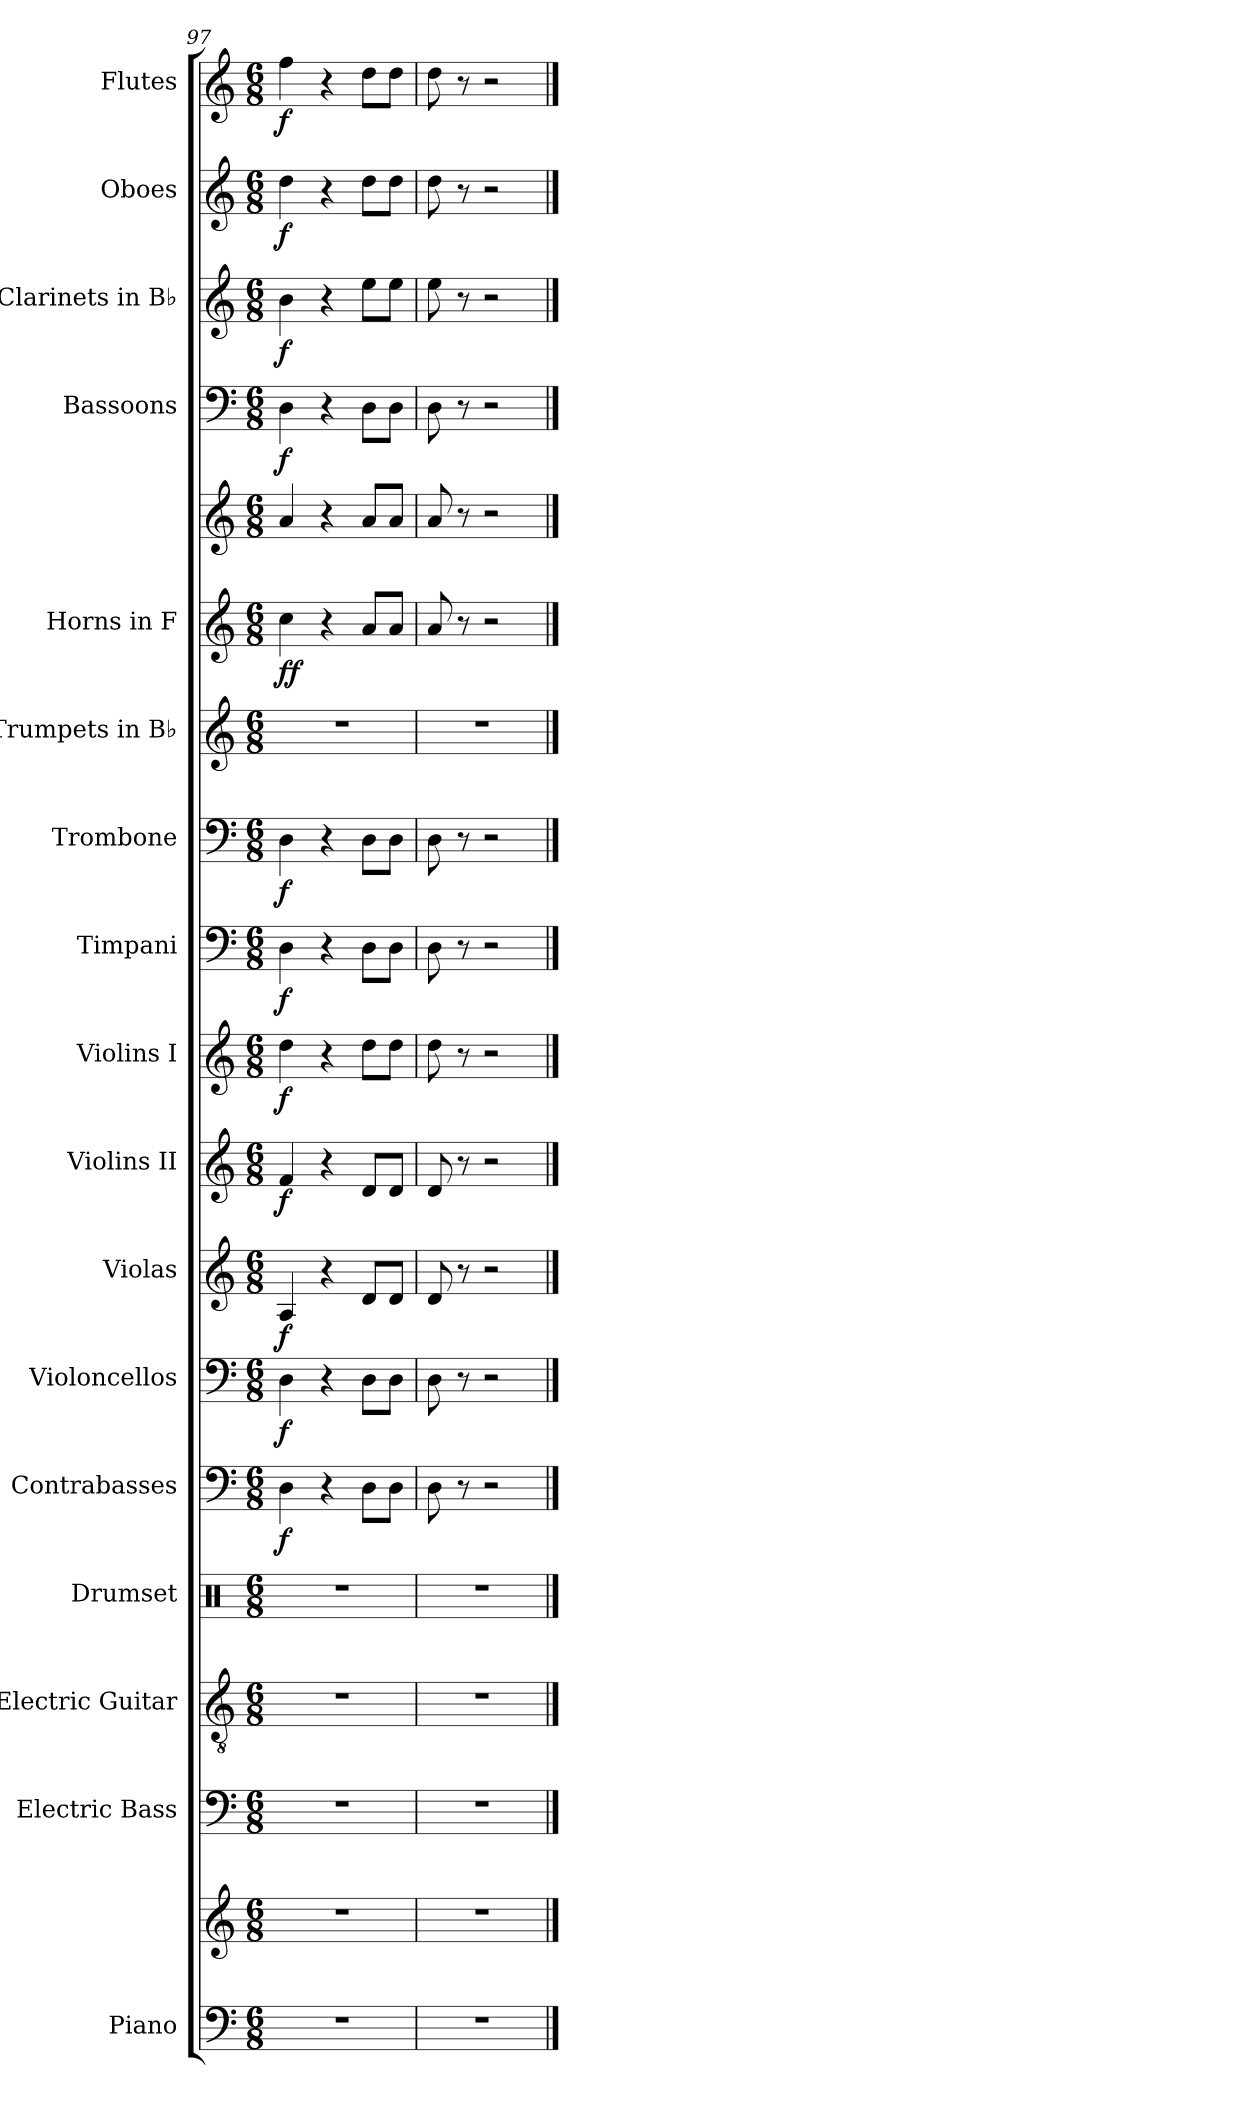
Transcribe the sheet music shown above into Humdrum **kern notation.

**kern	**kern	**kern	**kern	**kern	**kern	**dynam	**kern	**dynam	**kern	**dynam	**kern	**dynam	**kern	**dynam	**kern	**dynam	**kern	**dynam	**kern	**kern	**kern	**dynam	**kern	**dynam	**kern	**dynam	**kern	**dynam	**kern	**dynam
*part17	*part17	*part16	*part15	*part14	*part13	*part13	*part12	*part12	*part11	*part11	*part10	*part10	*part9	*part9	*part8	*part8	*part7	*part7	*part6	*part5	*part5	*part5	*part4	*part4	*part3	*part3	*part2	*part2	*part1	*part1
*staff19	*staff18	*staff17	*staff16	*staff15	*staff14	*staff14	*staff13	*staff13	*staff12	*staff12	*staff11	*staff11	*staff10	*staff10	*staff9	*staff9	*staff8	*staff8	*staff7	*staff6	*staff5	*staff5/6	*staff4	*staff4	*staff3	*staff3	*staff2	*staff2	*staff1	*staff1
*I"Piano	*	*I"Electric Bass	*I"Electric Guitar	*I"Drumset	*I"Contrabasses	*	*I"Violoncellos	*	*I"Violas	*	*I"Violins II	*	*I"Violins I	*	*I"Timpani	*	*I"Trombone	*	*I"Trumpets in B♭	*I"Horns in F	*	*	*I"Bassoons	*	*I"Clarinets in B♭	*	*I"Oboes	*	*I"Flutes	*
*I'Pno.	*	*I'El. B.	*I'El. Guit.	*I'D. Set	*I'Cb.	*	*I'Vc.	*	*I'Vla.	*	*I'Vln. II	*	*I'Vln. I	*	*I'Timp.	*	*I'Tbn.	*	*	*	*	*	*I'Bsn.	*	*	*	*I'Ob.	*	*I'Fl.	*
*clefF4	*clefG2	*clefF4	*clefGv2	*clefX	*clefF4	*	*clefF4	*	*clefG2	*	*clefG2	*	*clefG2	*	*clefF4	*	*clefF4	*	*clefG2	*clefG2	*clefG2	*	*clefF4	*	*clefG2	*	*clefG2	*	*clefG2	*
*	*	*ITrd7c12	*ITrd7c12	*	*ITrd7c12	*	*	*	*	*	*	*	*	*	*	*	*	*	*ITrd1c2	*ITrd4c7	*ITrd4c7	*	*	*	*ITrd1c2	*	*	*	*	*
*k[]	*k[]	*k[]	*k[]	*k[]	*k[]	*	*k[]	*	*k[]	*	*k[]	*	*k[]	*	*k[]	*	*k[]	*	*k[b-e-]	*k[b-]	*k[b-]	*	*k[]	*	*k[b-e-]	*	*k[]	*	*k[]	*
*M6/8	*M6/8	*M6/8	*M6/8	*M6/8	*M6/8	*	*M6/8	*	*M6/8	*	*M6/8	*	*M6/8	*	*M6/8	*	*M6/8	*	*M6/8	*M6/8	*M6/8	*	*M6/8	*	*M6/8	*	*M6/8	*	*M6/8	*
=97	=97	=97	=97	=97	=97	=97	=97	=97	=97	=97	=97	=97	=97	=97	=97	=97	=97	=97	=97	=97	=97	=97	=97	=97	=97	=97	=97	=97	=97	=97
!	!	!	!	!	!	!LO:DY:b	!	!LO:DY:b	!	!LO:DY:b	!	!LO:DY:b	!	!LO:DY:b	!	!LO:DY:b	!	!LO:DY:b	!	!	!	!LO:DY:b=2	!	!	!	!	!	!	!	!
!	!	!	!	!	!	!	!	!	!	!	!	!	!	!	!	!	!	!	!	!	!	!LO:DY:n=1:b	!	!LO:DY:b	!	!LO:DY:b	!	!LO:DY:b	!	!LO:DY:b
2.r	2.r	2.r	2.r	2.r	4DD\	f	4D\	f	4A/	f	4f/	f	4dd\	f	4D\	f	4D\	f	2.r	4f\	4d/	f f	4D\	f	4a\	f	4dd\	f	4ff\	f
.	.	.	.	.	4r	.	4r	.	4r	.	4r	.	4r	.	4r	.	4r	.	.	4r	4r	.	4r	.	4r	.	4r	.	4r	.
.	.	.	.	.	8DD\L	.	8D\L	.	8d/L	.	8d/L	.	8dd\L	.	8D\L	.	8D\L	.	.	8d/L	8d/L	.	8D\L	.	8dd\L	.	8dd\L	.	8dd\L	.
.	.	.	.	.	8DD\J	.	8D\J	.	8d/J	.	8d/J	.	8dd\J	.	8D\J	.	8D\J	.	.	8d/J	8d/J	.	8D\J	.	8dd\J	.	8dd\J	.	8dd\J	.
=98	=98	=98	=98	=98	=98	=98	=98	=98	=98	=98	=98	=98	=98	=98	=98	=98	=98	=98	=98	=98	=98	=98	=98	=98	=98	=98	=98	=98	=98	=98
2.r	2.r	2.r	2.r	2.r	8DD\	.	8D\	.	8d/	.	8d/	.	8dd\	.	8D\	.	8D\	.	2.r	8d/	8d/	.	8D\	.	8dd\	.	8dd\	.	8dd\	.
.	.	.	.	.	8r	.	8r	.	8r	.	8r	.	8r	.	8r	.	8r	.	.	8r	8r	.	8r	.	8r	.	8r	.	8r	.
.	.	.	.	.	2r	.	2r	.	2r	.	2r	.	2r	.	2r	.	2r	.	.	2r	2r	.	2r	.	2r	.	2r	.	2r	.
==	==	==	==	==	==	==	==	==	==	==	==	==	==	==	==	==	==	==	==	==	==	==	==	==	==	==	==	==	==	==
*-	*-	*-	*-	*-	*-	*-	*-	*-	*-	*-	*-	*-	*-	*-	*-	*-	*-	*-	*-	*-	*-	*-	*-	*-	*-	*-	*-	*-	*-	*-
